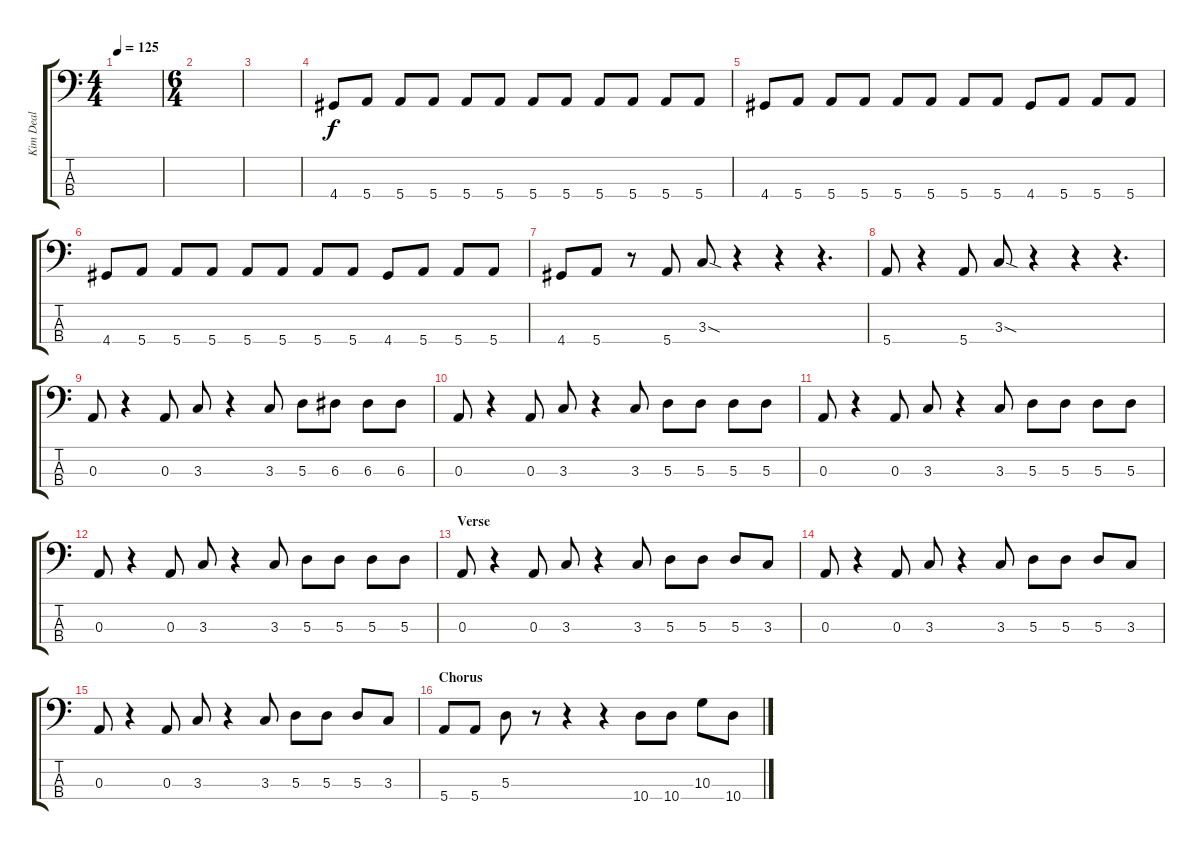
\track ("Kim Deal" "Kim Deal") {instrument electricbasspick}
\staff {score tabs}
\tuning (G2 D2 A1 E1) {hide}
\ts (4 4)
\tempo 125
\clef f4
\ks c
|
\ts (6 4)
|
|
4.4.8 5.4.8 5.4.8 5.4.8 5.4.8 5.4.8 5.4.8 5.4.8 5.4.8 5.4.8 5.4.8 5.4.8 |
4.4.8 5.4.8 5.4.8 5.4.8 5.4.8 5.4.8 5.4.8 5.4.8 4.4.8 5.4.8 5.4.8 5.4.8 |
4.4.8 5.4.8 5.4.8 5.4.8 5.4.8 5.4.8 5.4.8 5.4.8 4.4.8 5.4.8 5.4.8 5.4.8 |
4.4.8 5.4.8 r.8 5.4.8 3.3{sod}.8 r.4 r.4 r.4{d} |
5.4.8 r.4 5.4.8 3.3{sod}.8 r.4 r.4 r.4{d} |
0.3.8 r.4 0.3.8 3.3.8 r.4 3.3.8 5.3.8 6.3.8 6.3.8 6.3.8 |
0.3.8 r.4 0.3.8 3.3.8 r.4 3.3.8 5.3.8 5.3.8 5.3.8 5.3.8 |
0.3.8 r.4 0.3.8 3.3.8 r.4 3.3.8 5.3.8 5.3.8 5.3.8 5.3.8 |
0.3.8 r.4 0.3.8 3.3.8 r.4 3.3.8 5.3.8 5.3.8 5.3.8 5.3.8 |
\section ("" "Verse")
0.3.8 r.4 0.3.8 3.3.8 r.4 3.3.8 5.3.8 5.3.8 5.3.8 3.3.8 |
0.3.8 r.4 0.3.8 3.3.8 r.4 3.3.8 5.3.8 5.3.8 5.3.8 3.3.8 |
0.3.8 r.4 0.3.8 3.3.8 r.4 3.3.8 5.3.8 5.3.8 5.3.8 3.3.8 |
\section ("" "Chorus")
5.4.8 5.4.8 5.3.8 r.8 r.4 r.4 10.4.8 10.4.8 10.3.8 10.4.8
